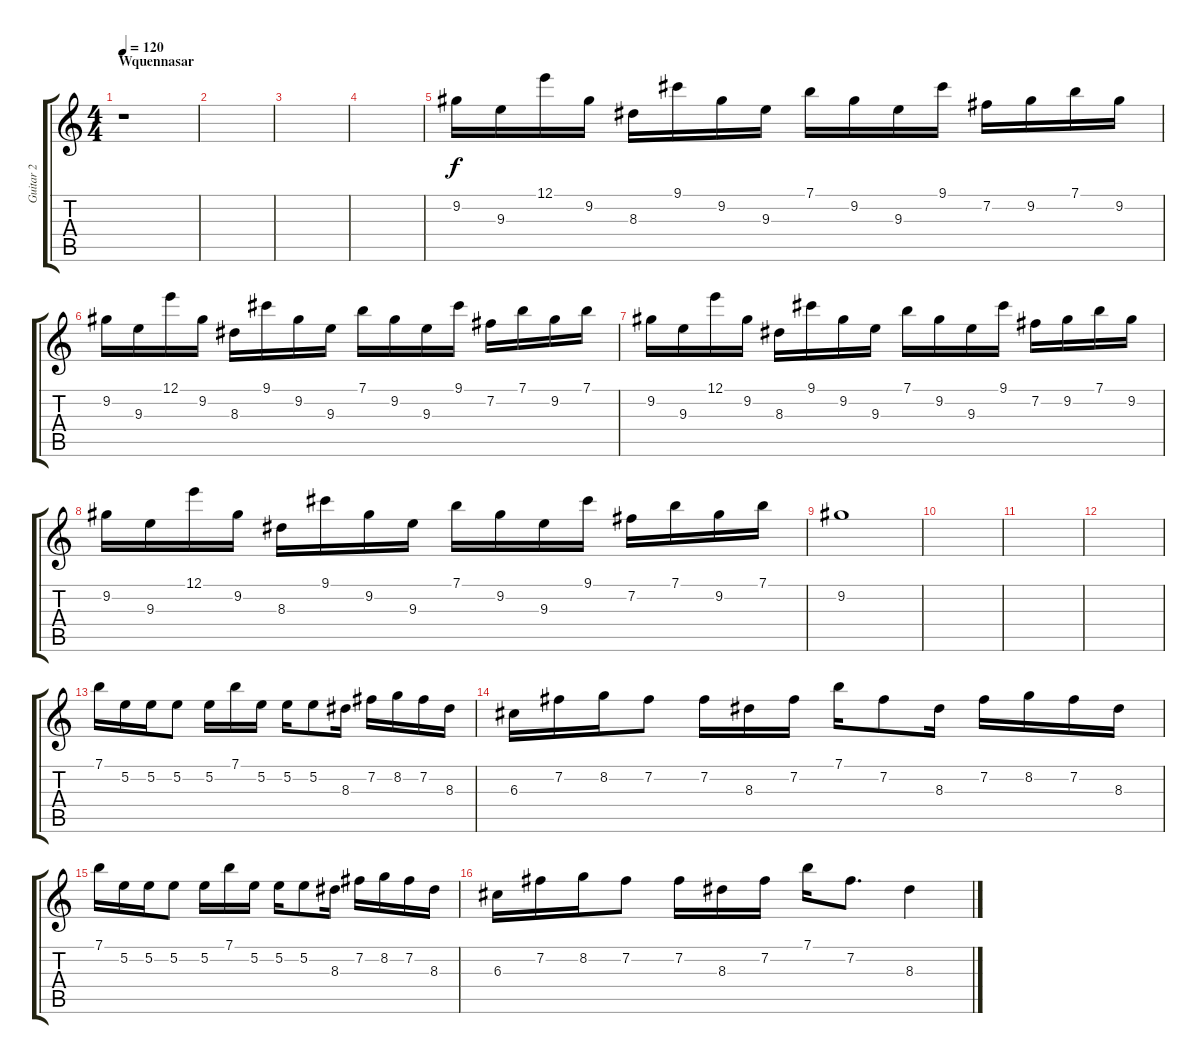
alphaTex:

\track ("Guitar 2" "Guitar 2") {instrument overdrivenguitar}
\staff {score tabs}
\tuning (E4 B3 G3 D3 A2 E2) {hide}
\ts (4 4)
\section ("" "Wquennasar")
\tempo 120
\clef g2
\ks c
r.1{dy f} |
|
|
|
9.2.16 9.3.16 12.1.16 9.2.16 8.3.16 9.1.16 9.2.16 9.3.16 7.1.16 9.2.16 9.3.16 9.1.16 7.2.16 9.2.16 7.1.16 9.2.16 |
9.2.16 9.3.16 12.1.16 9.2.16 8.3.16 9.1.16 9.2.16 9.3.16 7.1.16 9.2.16 9.3.16 9.1.16 7.2.16 7.1.16 9.2.16 7.1.16 |
9.2.16 9.3.16 12.1.16 9.2.16 8.3.16 9.1.16 9.2.16 9.3.16 7.1.16 9.2.16 9.3.16 9.1.16 7.2.16 9.2.16 7.1.16 9.2.16 |
9.2.16 9.3.16 12.1.16 9.2.16 8.3.16 9.1.16 9.2.16 9.3.16 7.1.16 9.2.16 9.3.16 9.1.16 7.2.16 7.1.16 9.2.16 7.1.16 |
9.2.1{volume 0} |
|
|
|
7.1.16{volume 15} 5.2.16 5.2.16 5.2.8 5.2.16 7.1.16 5.2.16 5.2.16 5.2.8 8.3.16 7.2.16 8.2.16 7.2.16 8.3.16 |
6.3.16 7.2.16 8.2.16 7.2.8 7.2.16 8.3.16 7.2.16 7.1.16 7.2.8 8.3.16 7.2.16 8.2.16 7.2.16 8.3.16 |
7.1.16 5.2.16 5.2.16 5.2.8 5.2.16 7.1.16 5.2.16 5.2.16 5.2.8 8.3.16 7.2.16 8.2.16 7.2.16 8.3.16 |
6.3.16 7.2.16 8.2.16 7.2.8 7.2.16 8.3.16 7.2.16 7.1.16 7.2.8{d} 8.3.4
